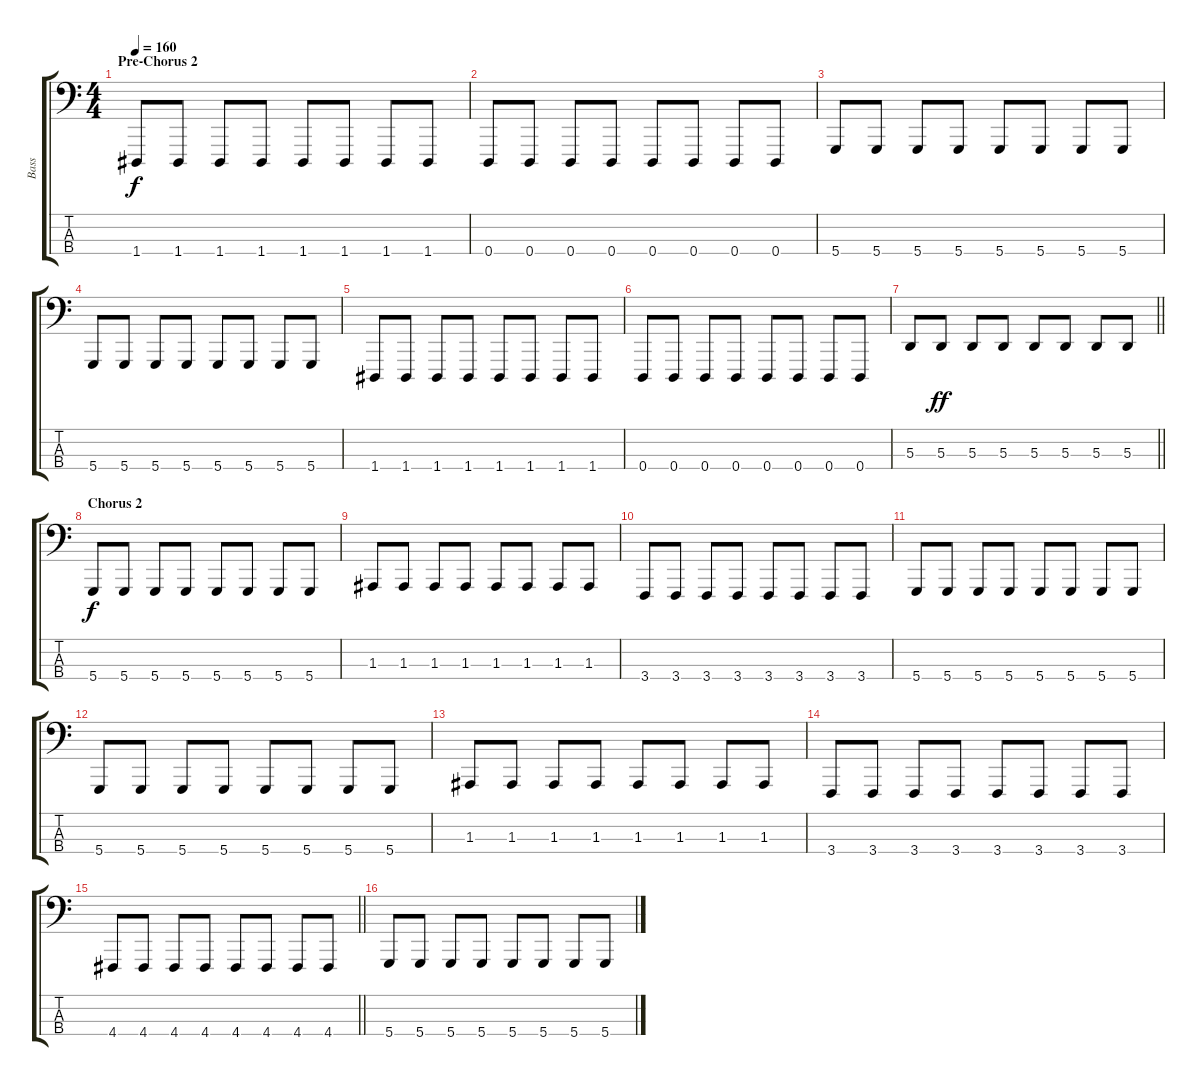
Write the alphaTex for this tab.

\track ("Bass" "Bass") {instrument lead8bassandlead}
\staff {score tabs}
\tuning (G2 D2 A1 D1) {hide}
\ts (4 4)
\section ("" "Pre-Chorus 2")
\tempo 160
\clef f4
\ks c
1.4.8{dy f} 1.4.8 1.4.8 1.4.8 1.4.8 1.4.8 1.4.8 1.4.8 |
0.4.8 0.4.8 0.4.8 0.4.8 0.4.8 0.4.8 0.4.8 0.4.8 |
5.4.8 5.4.8 5.4.8 5.4.8 5.4.8 5.4.8 5.4.8 5.4.8 |
5.4.8 5.4.8 5.4.8 5.4.8 5.4.8 5.4.8 5.4.8 5.4.8 |
1.4.8 1.4.8 1.4.8 1.4.8 1.4.8 1.4.8 1.4.8 1.4.8 |
0.4.8 0.4.8 0.4.8 0.4.8 0.4.8 0.4.8 0.4.8 0.4.8 |
\barLineRight lightlight
5.3.8 5.3.8{dy ff} 5.3.8 5.3.8 5.3.8 5.3.8 5.3.8 5.3.8 |
\section ("" "Chorus 2")
5.4.8{dy f} 5.4.8 5.4.8 5.4.8 5.4.8 5.4.8 5.4.8 5.4.8 |
1.3.8 1.3.8 1.3.8 1.3.8 1.3.8 1.3.8 1.3.8 1.3.8 |
3.4.8 3.4.8 3.4.8 3.4.8 3.4.8 3.4.8 3.4.8 3.4.8 |
5.4.8 5.4.8 5.4.8 5.4.8 5.4.8 5.4.8 5.4.8 5.4.8 |
5.4.8 5.4.8 5.4.8 5.4.8 5.4.8 5.4.8 5.4.8 5.4.8 |
1.3.8 1.3.8 1.3.8 1.3.8 1.3.8 1.3.8 1.3.8 1.3.8 |
3.4.8 3.4.8 3.4.8 3.4.8 3.4.8 3.4.8 3.4.8 3.4.8 |
\barLineRight lightlight
4.4.8 4.4.8 4.4.8 4.4.8 4.4.8 4.4.8 4.4.8 4.4.8 |
5.4.8 5.4.8 5.4.8 5.4.8 5.4.8 5.4.8 5.4.8 5.4.8
